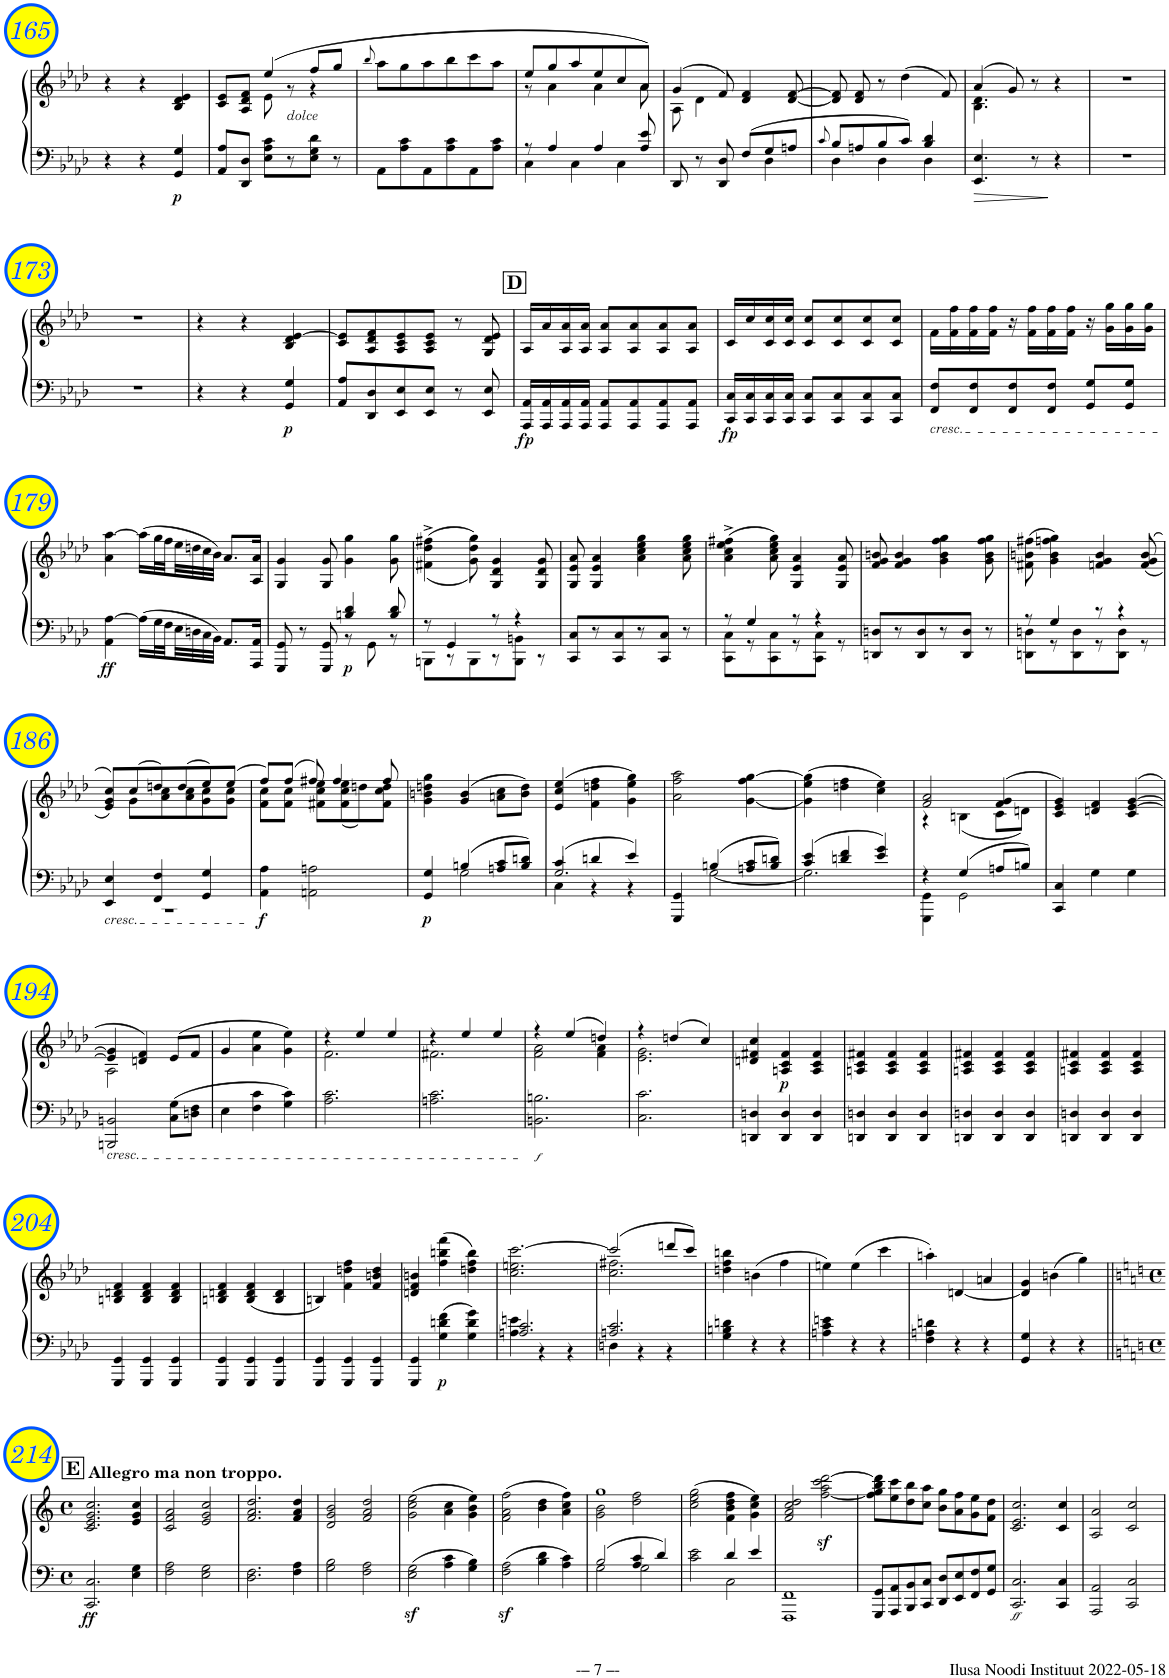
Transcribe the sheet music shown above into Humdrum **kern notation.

**kern	**kern	**dynam
*part1	*part1	*part1
*staff2	*staff1	*staff1/2
*I"Piano	*	*
*I'Pno	*	*
!!LO:PB:g=z
*clefF4	*clefG2	*
*k[b-e-a-d-]	*k[b-e-a-d-]	*
*M3/4	*M3/4	*
=165	=165	=165
4r	4r	.
4r	4r	.
!	!	!LO:DY:b=2
4GG/ 4G/	4B-/ 4d-/ 4e-/	p
=166	=166	=166
*	*^	*
8AA-/ 8A-/L	8c/ 8e-/L	4ryy	.
8DD-/ 8D-/J	8A-/ 8d-/ 8f/J	.	.
8E-\ 8A-\ 8c\L	(4ee-/	8e-\	.
!	!	!LO:TX:b:i:t=dolce	!
8r	.	8r	.
8E-\ 8G\ 8d-\J	8ff/L	4r	.
8r	8gg/J	.	.
*	*v	*v	*
=167	=167	=167
.	8qbb-/	.
8AA-\L	8aa-\L	.
8A-\ 8c\	8gg\	.
8AA-\	8aa-\	.
8A-\ 8c\	8bb-\	.
8AA-\	8ccc\	.
8A-\ 8c\J	8aa-\J	.
=168	=168	=168
*^	*^	*
8r	4C\	8ee-/L	8r	.
4A-/	.	8gg/	4a-\	.
.	4C\	8aa-/	.	.
4A-/	.	8ee-/	4a-\	.
.	4C\	8cc/	.	.
8A-/ 8e-/	.	8a-/J)	8a-\	.
=169	=169	=169	=169	=169
8DD-/	2ryy	(4g/	8A-\	.
8r	.	.	4d-\	.
8DD-/ 8D-/	.	8f/)	.	.
8F/L	.	4d-/ 4f/	4.ryy	.
8G/	4D-\	.	.	.
8An/J	.	[8d-/ [8f/	.	.
*	*	*v	*v	*
=170	=170	=170	=170
8qc/	.	.	.
8B-/L	4D-\	8d-/] 8f/]	.
8An/	.	8d-/ 8f/	.
8B-/	4D-\	8r	.
8c/J	.	(4dd-\	.
4B-/ 4d-/	4D-\	.	.
.	.	8f/)	.
*v	*v	*	*
=171	=171	=171
*	*^	*
4.EE-/ 4.E-/	(4a-/	4.B-\ 4.d-\	.
.	8g/)	.	.
8r	8r	4.ryy	.
4r	4r	.	.
*	*v	*v	*
=172	=172	=172
2.r	2.r	.
!!LO:LB:g=z
=173	=173	=173
2.r	2.r	.
=174	=174	=174
4r	4r	.
4r	4r	.
!	!	!LO:DY:b=2
4GG/ 4G/	4B-/ 4d-/ [4e-/	p
=175	=175	=175
8AA-/ 8A-/L	8c/ 8e-/]L	.
8DD-/ 8D-/	8A-/ 8d-/ 8f/	.
8EE-/ 8E-/	8A-/ 8c/ 8e-/	.
8EE-/ 8E-/J	8A-/ 8c/ 8e-/J	.
8r	8r	.
8EE-/ 8E-/	8G/ 8d-/ 8e-/	.
!!LO:REH:place=s1:a:B:cj:fs=14:t=D
=176	=176	=176
!	!	!LO:DY:b=2
16AAA-/ 16AA-/LL	16A-/LL	fp
16AAA-/ 16AA-/	16a-/	.
16AAA-/ 16AA-/	16A-/ 16a-/	.
16AAA-/ 16AA-/JJ	16A-/ 16a-/JJ	.
8AAA-/ 8AA-/L	8A-/ 8a-/L	.
8AAA-/ 8AA-/	8A-/ 8a-/	.
8AAA-/ 8AA-/	8A-/ 8a-/	.
8AAA-/ 8AA-/J	8A-/ 8a-/J	.
=177	=177	=177
!	!	!LO:DY:b=2
16CC/ 16C/LL	16c/LL	fp
16CC/ 16C/	16cc/	.
16CC/ 16C/	16c/ 16cc/	.
16CC/ 16C/JJ	16c/ 16cc/JJ	.
8CC/ 8C/L	8c/ 8cc/L	.
8CC/ 8C/	8c/ 8cc/	.
8CC/ 8C/	8c/ 8cc/	.
8CC/ 8C/J	8c/ 8cc/J	.
=178	=178	=178
!LO:TX:b:i:t=cresc.	!	!
8FF/ 8F/L	16f\LL	.
.	16f\ 16ff\	.
8FF/ 8F/	16f\ 16ff\	.
.	16f\ 16ff\JJ	.
8FF/ 8F/	16r	.
.	16f\ 16ff\LL	.
8FF/ 8F/J	16f\ 16ff\	.
.	16f\ 16ff\JJ	.
8GG/ 8G/L	16r	.
.	16g\ 16gg\LL	.
8GG/ 8G/J	16g\ 16gg\	.
.	16g\ 16gg\JJ	.
!!LO:LB:g=z
=179	=179	=179
!	!	!LO:DY:b=2
4AA-\ [4A-\	4a-\ [4aa-\	ff
16A-\LL]	(16aa-\LL]	.
32G\L	32gg\L	.
32F\	32ff\	.
32E-\	32ee-\	.
32Dn\	32ddn\	.
32C\	32cc\	.
32BB-\JJJ	32b-\JJJ)	.
8.AA-/L	8.a-/L	.
16AAA-/ 16AA-/Jk	16A-/ 16a-/Jk	.
=180	=180	=180
*^	*	*
8GGG/ 8GG/	4.ryy	4G/ 4g/	.
8r	.	.	.
8GGG/ 8GG/	.	8G/ 8g/	.
!	!	!	!LO:DY:b=2
4Bn/ 4d-/	8r	4g\ 4gg\	p
.	8GG\	.	.
8B/ 8d-/	8r	8g\ 8gg\	.
=181	=181	=181	=181
8r	8BBBn\L	((<4f#X\^ 4dd-\^ 4ff#X\^	.
4GG/	8r	.	.
.	8BBB\	8g\ 8dd-\ 8gg\))	.
8r	8r	4G/ 4d-/ 4g/	.
4r	8BBB\ 8BBn\J	.	.
.	8r	8G/ 8d-/ 8g/	.
*v	*v	*	*
=182	=182	=182
8CC/ 8C/L	8G/ 8e-/ 8a-/	.
8r	4G/ 4e-/ 4a-/	.
8CC/ 8C/	.	.
8r	4a-\ 4cc\ 4ee-\ 4gg\	.
8CC/ 8C/J	.	.
8r	8a-\ 8cc\ 8ee-\ 8gg\	.
=183	=183	=183
*^	*	*
8r	8CC\ 8C\L	(4a-\^ 4cc\^ 4ee-\^ 4ff#X\^	.
4G/	8r	.	.
.	8CC\ 8C\	8a-\ 8cc\ 8ee-\ 8gg\)	.
8r	8r	4G/ 4e-/ 4a-/	.
4r	8CC\ 8C\J	.	.
.	8r	8G/ 8e-/ 8a-/	.
*v	*v	*	*
=184	=184	=184
8DDn/ 8Dn/L	8f/ 8g/ 8bn/	.
8r	4f/ 4g/ 4b/	.
8DD/ 8D/	.	.
8r	4g\ 4b\ 4ff\ 4gg\	.
8DD/ 8D/J	.	.
8r	8g\ 8b\ 8ff\ 8gg\	.
=185	=185	=185
*^	*	*
8r	8DDn\ 8Dn\L	(8f#X\ 8bn\ 8ff#X\	.
4G/	8r	4g\ 4b\ 4ffn\ 4gg\)	.
.	8DD\ 8D\	.	.
8r	8r	4fn/ 4g/ 4b/	.
4r	8DD\ 8D\J	.	.
.	8r	((>8f/ 8g/ 8b/	.
!!LO:LB:g=z
=186	=186	=186	=186
*	*	*^	*
!LO:TX:b:i:t=cresc.	!	!	!	!
4EE-/ 4E-/	2.r	8e-/ 8g/ 8cc/L))	8ryy	.
.	.	(8cc/	8g\L	.
4FF/ 4F/	.	8ddn/)	8a-\ 8cc\	.
.	.	(8dd/	8a-\ 8cc\	.
4GG/ 4G/	.	8ee-/)	8g\ 8cc\	.
.	.	(8ee-/J	8g\ 8cc\J	.
*v	*v	*	*	*
=187	=187	=187	=187
!	!	!	!LO:DY:b=2
4AA-\ 4A-\	8ff/L)	8f\ 8cc\L	f
.	(8ff/J	8f\ 8cc\J	.
2AAn\ 2An\	8ff#X/)	8f#X\ 8cc\ 8ee-\L	.
.	4ff#/	(8f#\ 8cc\ 8ee-\	.
.	.	8ddn\)	.
.	8ff#/	8f#\ 8cc\ 8dd\J	.
=188	=188	=188	=188
*^	*	*	*
!	!	!	!	!LO:DY:b=2
*	*	*v	*v	*
4GG/ 4G/	4ryy	4g\ 4bn\ 4ddn\ 4gg\	p
4Bn/	2G\	(4g/ 4b/	.
8An/ 8c/L	.	8an\ 8cc\L	.
8B/ 8dn/J	.	8b\ 8dd\J)	.
=189	=189	=189	=189
*	*^	*	*
4c/	2.G/	4C\	(4e-/ 4cc/ 4ee-/	.
4dn/	.	4r	4f\ 4ddn\ 4ff\	.
4e-/	.	4r	4g\ 4ee-\ 4gg\)	.
*	*v	*v	*	*
=190	=190	=190	=190
4GGG/ 4GG/	4ryy	2a-\ 2ff\ 2aa-\	.
4Bn/	[2G\	.	.
8An/ 8c/L	.	[4g\ 4ff\ [4gg\	.
8B/ 8dn/J	.	.	.
=191	=191	=191	=191
4c/ 4e-/	2.G\]	(4g\] 4ee-\ 4gg\]	.
4dn/ 4f/	.	4ddn\ 4ff\	.
4e-/ 4g/	.	4cc\ 4ee-\)	.
=192	=192	=192	=192
*	*	*^	*
4r	4GGG\ 4GG\	2f/ 2a-/	4r	.
4G/	2GG\	.	(4Bn\	.
8An/L	.	(4f/ 4g/	8c\L	.
8Bn/J	.	.	8dn\J)	.
*v	*v	*	*	*
*	*v	*v	*
=193	=193	=193
4CC/ 4C/	4c/ 4e-/ 4g/)	.
4G\	4dn/ 4f/	.
4G\	(>4c/ [4e-/ [4g/	.
!!LO:LB:g=z
=194	=194	=194
*	*^	*
!LO:TX:b:i:t=cresc.	!	!	!
2BBBn/ 2BBn/	4e-/] 4g/]	2A-\	.
.	4dn/ 4f/)	.	.
8C\ 8G\L	(8e-/L	4ryy	.
8Dn\ 8F\J	8f/J	.	.
*	*v	*v	*
=195	=195	=195
4E-\	4g/	.
4F\ 4c\	4a-\ 4ee-\	.
4G\ 4c\	4g\ 4ee-\)	.
=196	=196	=196
*	*^	*
2.A-\ 2.c\	4r	2.f\	.
.	4ee-/	.	.
.	4ee-/	.	.
=197	=197	=197	=197
2.An\ 2.c\	4r	2.f#X\	.
.	4ee-/	.	.
.	4ee-/	.	.
=198	=198	=198	=198
!	!	!	!LO:DY:b=2
2.BBn\ 2.Bn\	4r	2f\ 2a-\	f
.	(4ee-/	.	.
.	4ddn/)	4f\ 4a-\	.
=199	=199	=199	=199
2.C\ 2.c\	4r	2.e-\ 2.g\	.
.	(4ddn/	.	.
.	4cc/)	.	.
*	*v	*v	*
=200	=200	=200
4DDn/ 4Dn/	4dn/ 4f#X/ 4cc/	.
!	!	!LO:DY:b
4DD/ 4D/	4An/ 4c/ 4f#/	p
4DD/ 4D/	4A/ 4c/ 4f#/	.
=201	=201	=201
4DDn/ 4Dn/	4An/ 4c/ 4f#X/	.
4DD/ 4D/	4A/ 4c/ 4f#/	.
4DD/ 4D/	4A/ 4c/ 4f#/	.
=202	=202	=202
4DDn/ 4Dn/	4An/ 4c/ 4f#X/	.
4DD/ 4D/	4A/ 4c/ 4f#/	.
4DD/ 4D/	4A/ 4c/ 4f#/	.
=203	=203	=203
4DDn/ 4Dn/	4An/ 4c/ 4f#X/	.
4DD/ 4D/	4A/ 4c/ 4f#/	.
4DD/ 4D/	4A/ 4c/ 4f#/	.
!!LO:LB:g=z
=204	=204	=204
4GGG/ 4GG/	4Bn/ 4dn/ 4f/	.
4GGG/ 4GG/	4B/ 4d/ 4f/	.
4GGG/ 4GG/	4B/ 4d/ 4f/	.
=205	=205	=205
4GGG/ 4GG/	4Bn/ 4dn/ 4f/	.
4GGG/ 4GG/	(4B/ 4d/ 4f/	.
4GGG/ 4GG/	4B/ 4d/	.
=206	=206	=206
4GGG/ 4GG/	4Bn/)	.
4GGG/ 4GG/	4f\ 4ddn\ 4ff\	.
4GGG/ 4GG/	4f/ 4bn/ 4dd/	.
=207	=207	=207
4GGG/ 4GG/	4dn/ 4f/ 4bn/	.
!	!	!LO:DY:b=2
4G\ 4dn\ 4f\	(4ff\ 4bbn\ 4fff\	p
4G\ 4d\ 4g\	4ddn\ 4ff\ 4bb\)	.
=208	=208	=208
*^	*	*
2.An/ 2.c/	4A\ 4en\	2.cc\ 2.een\ [>2.ccc\	.
.	4r	.	.
.	4r	.	.
=209	=209	=209	=209
*	*	*^	*
2.An/ 2.c/	4Dn\	(2ccc/]	2.cc\ 2.ff#X\	.
.	4r	.	.	.
.	4r	8dddn/L	.	.
.	.	8ccc/J)	.	.
*v	*v	*	*	*
*	*v	*v	*
=210	=210	=210
4G\ 4Bn\ 4dn\	4ddn\ 4ff\ 4bbn\	.
4r	(4bn\	.
4r	4ff\	.
=211	=211	=211
4An\ 4c\ 4en\	4een\)	.
4r	(4ee\	.
4r	4ccc\	.
=212	=212	=212
4F\ 4An\ 4dn\	4aan'\)	.
4r	[4dn/	.
4r	4an/	.
=213	=213	=213
4GG/ 4G/	4d/] 4g/	.
4r	(4bn\	.
4r	4gg\)	.
!!LO:LB:g=z
=214||	=214||	=214||
!!LO:REH:place=s1:a:B:cj:fs=14:t=E
*k[]	*k[]	*
*M4/4	*M4/4	*
*met(c)	*met(c)	*
!	!LO:TX:a:B:t=Allegro ma non troppo.	!
!	!	!LO:DY:b=2
2.CC/ 2.C/	2.c/ 2.e/ 2.g/ 2.cc/	ff
4E\ 4G\	4e/ 4g/ 4cc/	.
=215	=215	=215
2F\ 2A\	2c/ 2f/ 2a/	.
2E\ 2G\	2e/ 2g/ 2cc/	.
=216	=216	=216
2.D\ 2.F\	2.f/ 2.a/ 2.dd/	.
4F\ 4A\	4f/ 4a/ 4dd/	.
=217	=217	=217
2G\ 2B\	2d/ 2g/ 2b/	.
2F\ 2A\	2f/ 2a/ 2dd/	.
=218	=218	=218
2E\z< 2G\z<	(2g\ 2cc\ 2ee\	.
4A\ 4c\	4a\ 4cc\	.
4G\ 4B\	4g\ 4b\ 4ee\)	.
=219	=219	=219
2F\z< 2A\z<	(2f\ 2a\ 2ff\	.
4B\ 4d\	4b\ 4dd\	.
4A\ 4c\	4a\ 4cc\ 4ff\)	.
=220	=220	=220
*^	*^	*
2B/	2G\	1gg	2g\ 2b\	.
4A/ 4c/	2G\	.	2dd\ 2ff\	.
4d/	.	.	.	.
*	*	*v	*v	*
=221	=221	=221	=221
2c\ 2e\	2ryy	(2cc\ 2ee\ 2gg\	.
4d/	2C\	4f\ 4b\ 4dd\ 4ff\	.
4e/	.	4g\ 4cc\ 4ee\)	.
*v	*v	*	*
=222	=222	=222
1FFF 1FF	2f/ 2a/ 2cc/ 2dd/	.
.	[2ff\z< 2aa\z< 2ccc\z< [2ddd\z<	.
=223	=223	=223
8GGG/ 8GG/L	8ff\] 8gg\ 8bb\ 8ddd\]L	.
8AAA/ 8AA/	8ee\ 8ccc\	.
8BBB/ 8BB/	8dd\ 8bb\	.
8CC/ 8C/J	8cc\ 8aa\J	.
8DD/ 8D/L	8b\ 8gg\L	.
8EE/ 8E/	8a\ 8ff\	.
8FF/ 8F/	8g\ 8ee\	.
8GG/ 8G/J	8f\ 8dd\J	.
=224	=224	=224
!	!	!LO:DY:b=2
2.CC/ 2.C/	2.c/ 2.e/ 2.cc/	ff
4CC/ 4C/	4c/ 4cc/	.
=225	=225	=225
2AAA/ 2AA/	2A/ 2a/	.
2CC/ 2C/	2c/ 2cc/	.
=	=	=
*-	*-	*-
